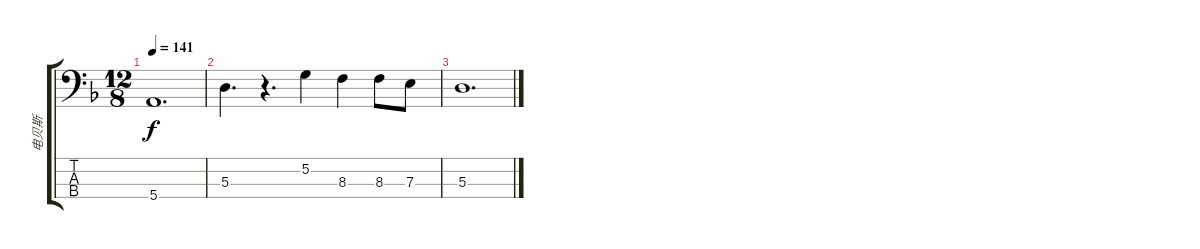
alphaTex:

\track ("电贝斯" "电贝斯") {instrument electricbassfinger}
\staff {score tabs}
\tuning (G2 D2 A1 E1) {hide}
\ts (12 8)
\tempo 141
\clef f4
\ks f
5.4.1{d dy f} |
5.3.4{d} r.4{d} 5.2.4 8.3.4 8.3.8 7.3.8 |
5.3.1{d}
